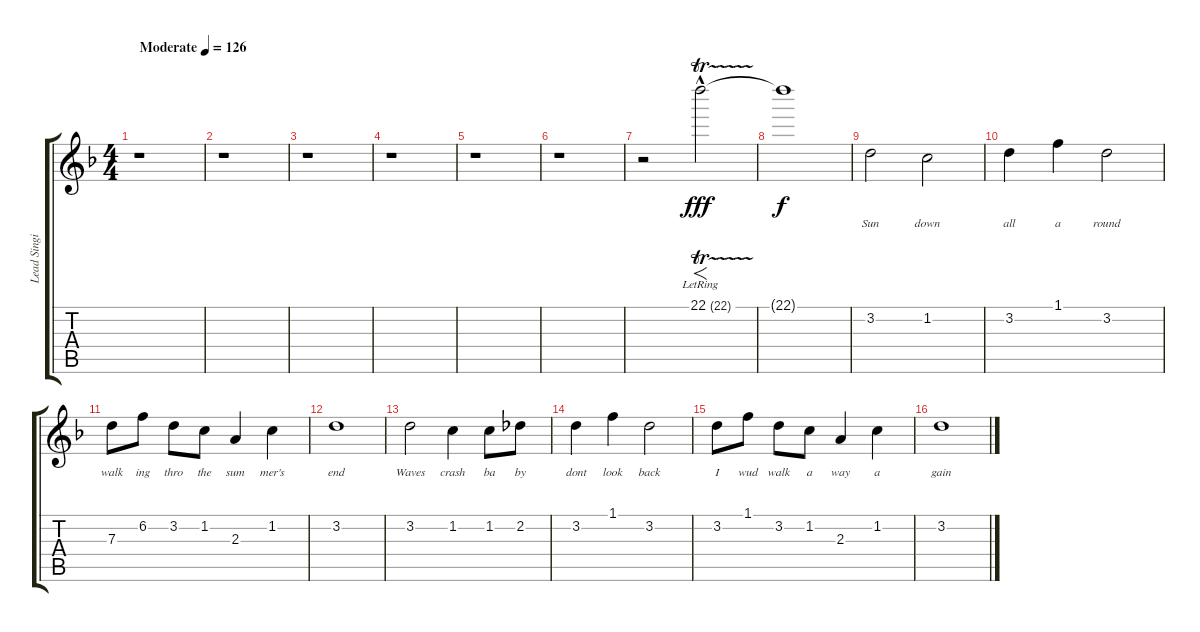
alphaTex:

\track ("Lead Singing" "Lead Singi") {instrument acousticguitarsteel}
\staff {score tabs}
\tuning (E4 B3 G3 D3 A2 E2) {hide}
\ts (4 4)
\tempo (126 "Moderate")
\clef g2
\ks dminor
r.1{dy fff instrument acousticguitarsteel} |
r.1 |
r.1 |
r.1 |
r.1 |
r.1 |
r.2 22.1{tr (22 64) hac lr}.2{f} |
22.1{t}.1{dy f} |
3.2.2{lyrics (0 "Sun") lyrics (1 "") lyrics (2 "") lyrics (3 "") lyrics (4 "")} 1.2.2{lyrics (0 "down") lyrics (1 "") lyrics (2 "") lyrics (3 "") lyrics (4 "")} |
3.2.4{lyrics (0 "all") lyrics (1 "") lyrics (2 "") lyrics (3 "") lyrics (4 "")} 1.1.4{lyrics (0 "a") lyrics (1 "") lyrics (2 "") lyrics (3 "") lyrics (4 "")} 3.2.2{lyrics (0 "round") lyrics (1 "") lyrics (2 "") lyrics (3 "") lyrics (4 "")} |
7.3.8{lyrics (0 "walk") lyrics (1 "") lyrics (2 "") lyrics (3 "") lyrics (4 "")} 6.2.8{lyrics (0 "ing") lyrics (1 "") lyrics (2 "") lyrics (3 "") lyrics (4 "")} 3.2.8{lyrics (0 "thro") lyrics (1 "") lyrics (2 "") lyrics (3 "") lyrics (4 "")} 1.2.8{lyrics (0 "the") lyrics (1 "") lyrics (2 "") lyrics (3 "") lyrics (4 "")} 2.3.4{lyrics (0 "sum") lyrics (1 "") lyrics (2 "") lyrics (3 "") lyrics (4 "")} 1.2.4{lyrics (0 "mer's") lyrics (1 "") lyrics (2 "") lyrics (3 "") lyrics (4 "")} |
3.2.1{lyrics (0 "end") lyrics (1 "") lyrics (2 "") lyrics (3 "") lyrics (4 "")} |
3.2.2{lyrics (0 "Waves") lyrics (1 "") lyrics (2 "") lyrics (3 "") lyrics (4 "")} 1.2.4{lyrics (0 "crash") lyrics (1 "") lyrics (2 "") lyrics (3 "") lyrics (4 "")} 1.2.8{lyrics (0 "ba") lyrics (1 "") lyrics (2 "") lyrics (3 "") lyrics (4 "")} 2.2.8{lyrics (0 "by") lyrics (1 "") lyrics (2 "") lyrics (3 "") lyrics (4 "")} |
3.2.4{lyrics (0 "dont") lyrics (1 "") lyrics (2 "") lyrics (3 "") lyrics (4 "")} 1.1.4{lyrics (0 "look") lyrics (1 "") lyrics (2 "") lyrics (3 "") lyrics (4 "")} 3.2.2{lyrics (0 "back") lyrics (1 "") lyrics (2 "") lyrics (3 "") lyrics (4 "")} |
3.2.8{lyrics (0 "I") lyrics (1 "") lyrics (2 "") lyrics (3 "") lyrics (4 "")} 1.1.8{lyrics (0 "wud") lyrics (1 "") lyrics (2 "") lyrics (3 "") lyrics (4 "")} 3.2.8{lyrics (0 "walk") lyrics (1 "") lyrics (2 "") lyrics (3 "") lyrics (4 "")} 1.2.8{lyrics (0 "a") lyrics (1 "") lyrics (2 "") lyrics (3 "") lyrics (4 "")} 2.3.4{lyrics (0 "way") lyrics (1 "") lyrics (2 "") lyrics (3 "") lyrics (4 "")} 1.2.4{lyrics (0 "a") lyrics (1 "") lyrics (2 "") lyrics (3 "") lyrics (4 "")} |
3.2.1{lyrics (0 "gain") lyrics (1 "") lyrics (2 "") lyrics (3 "") lyrics (4 "")}
